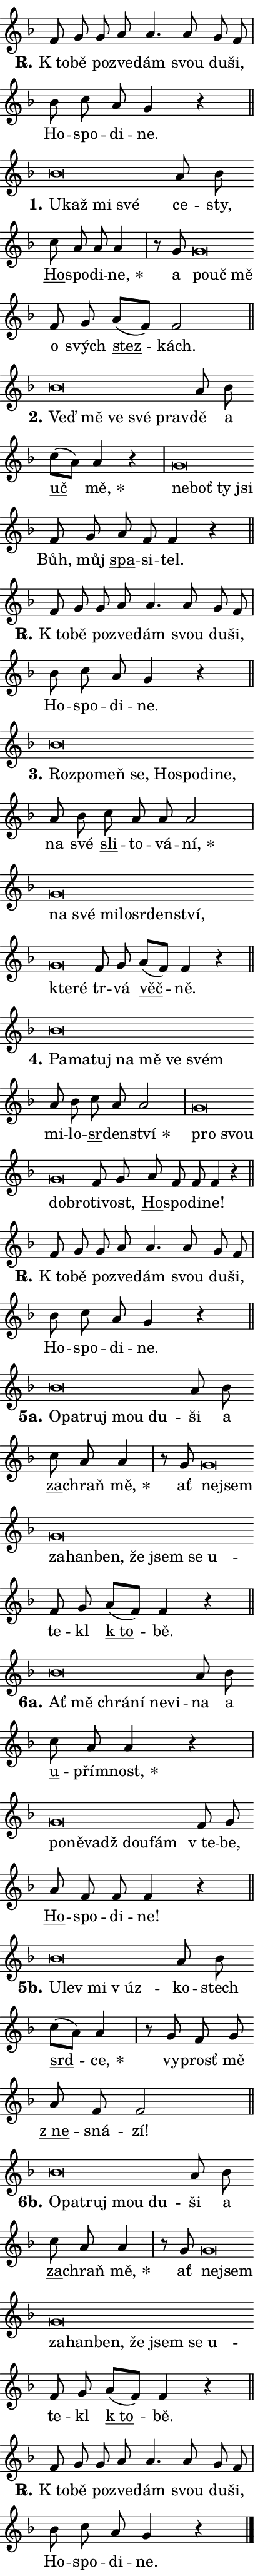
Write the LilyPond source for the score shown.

\version "2.24.0"
\header { tagline = "" }
\paper {
  indent = 0\cm
  top-margin = 0\cm
  right-margin = 0.13\cm % to fit lyric hyphens
  bottom-margin = 0\cm
  left-margin = 0\cm
  paper-width = 7\cm
  page-breaking = #ly:one-page-breaking
  system-system-spacing.basic-distance = #11
  score-system-spacing.basic-distance = #11
  ragged-last = ##f
}


%% Author: Thomas Morley
%% https://lists.gnu.org/archive/html/lilypond-user/2020-05/msg00002.html
#(define (line-position grob)
"Returns position of @var[grob} in current system:
   @code{'start}, if at first time-step
   @code{'end}, if at last time-step
   @code{'middle} otherwise
"
  (let* ((col (ly:item-get-column grob))
         (ln (ly:grob-object col 'left-neighbor))
         (rn (ly:grob-object col 'right-neighbor))
         (col-to-check-left (if (ly:grob? ln) ln col))
         (col-to-check-right (if (ly:grob? rn) rn col))
         (break-dir-left
           (and
             (ly:grob-property col-to-check-left 'non-musical #f)
             (ly:item-break-dir col-to-check-left)))
         (break-dir-right
           (and
             (ly:grob-property col-to-check-right 'non-musical #f)
             (ly:item-break-dir col-to-check-right))))
        (cond ((eqv? 1 break-dir-left) 'start)
              ((eqv? -1 break-dir-right) 'end)
              (else 'middle))))

#(define (tranparent-at-line-position vctor)
  (lambda (grob)
  "Relying on @code{line-position} select the relevant enry from @var{vctor}.
Used to determine transparency,"
    (case (line-position grob)
      ((end) (not (vector-ref vctor 0)))
      ((middle) (not (vector-ref vctor 1)))
      ((start) (not (vector-ref vctor 2))))))

noteHeadBreakVisibility =
#(define-music-function (break-visibility)(vector?)
"Makes @code{NoteHead}s transparent relying on @var{break-visibility}"
#{
  \override NoteHead.transparent =
    #(tranparent-at-line-position break-visibility)
#})

#(define delete-ledgers-for-transparent-note-heads
  (lambda (grob)
    "Reads whether a @code{NoteHead} is transparent.
If so this @code{NoteHead} is removed from @code{'note-heads} from
@var{grob}, which is supposed to be @code{LedgerLineSpanner}.
As a result ledgers are not printed for this @code{NoteHead}"
    (let* ((nhds-array (ly:grob-object grob 'note-heads))
           (nhds-list
             (if (ly:grob-array? nhds-array)
                 (ly:grob-array->list nhds-array)
                 '()))
           ;; Relies on the transparent-property being done before
           ;; Staff.LedgerLineSpanner.after-line-breaking is executed.
           ;; This is fragile ...
           (to-keep
             (remove
               (lambda (nhd)
                 (ly:grob-property nhd 'transparent #f))
               nhds-list)))
      ;; TODO find a better method to iterate over grob-arrays, similiar
      ;; to filter/remove etc for lists
      ;; For now rebuilt from scratch
      (set! (ly:grob-object grob 'note-heads)  '())
      (for-each
        (lambda (nhd)
          (ly:pointer-group-interface::add-grob grob 'note-heads nhd))
        to-keep))))

squashNotes = {
  \override NoteHead.X-extent = #'(-0.2 . 0.2)
  \override NoteHead.Y-extent = #'(-0.75 . 0)
  \override NoteHead.stencil =
    #(lambda (grob)
       (let ((pos (ly:grob-property grob 'staff-position)))
         (begin
           (if (< pos -7) (display "ERROR: Lower brevis then expected\n") (display ""))
           (if (<= pos -6) ly:text-interface::print ly:note-head::print))))
}
unSquashNotes = {
  \revert NoteHead.X-extent
  \revert NoteHead.Y-extent
  \revert NoteHead.stencil
}

hideNotes = \noteHeadBreakVisibility #begin-of-line-visible
unHideNotes = \noteHeadBreakVisibility #all-visible

% work-around for resetting accidentals
% https://lilypond.org/doc/v2.23/Documentation/notation/displaying-rhythms#unmetered-music
cadenzaMeasure = {
  \cadenzaOff
  \partial 1024 s1024
  \cadenzaOn
}

#(define-markup-command (accent layout props text) (markup?)
  "Underline accented syllable"
  (interpret-markup layout props
    #{\markup \override #'(offset . 4.3) \underline { #text }#}))

responsum = \markup \concat {
  "R" \hspace #-1.05 \path #0.1 #'((moveto 0 0.07) (lineto 0.9 0.8)) \hspace #0.05 "."
}

spaceSize = #0.6828661417322834 % exact space size for TeX Gyre Schola

\layout {
  \context {
    \Staff
    \remove "Time_signature_engraver"
    \override LedgerLineSpanner.after-line-breaking = #delete-ledgers-for-transparent-note-heads
  }
  \context {
    \Lyrics {
      \override LyricSpace.minimum-distance = \spaceSize
      \override LyricText.font-name = #"TeX Gyre Schola"
      \override LyricText.font-size = 1
      \override StanzaNumber.font-name = #"TeX Gyre Schola Bold"
      \override StanzaNumber.font-size = 1
    }
  }
  \context {
    \Score 
    \override NoteHead.text =
      #(lambda (grob) 
        (let ((pos (ly:grob-property grob 'staff-position)))
          #{\markup {
            \combine
              \halign #-0.55 \raise #(if (= pos -6) 0 0.5) \override #'(thickness . 2) \draw-line #'(3.2 . 0)
              \musicglyph "noteheads.sM1"
          }#}))
  }
}

% magnetic-lyrics.ily
%
%   written by
%     Jean Abou Samra <jean@abou-samra.fr>
%     Werner Lemberg <wl@gnu.org>
%
%   adapted by
%     Jiri Hon <jiri.hon@gmail.com>
%
% Version 2022-Apr-15

% https://www.mail-archive.com/lilypond-user@gnu.org/msg149350.html

#(define (Left_hyphen_pointer_engraver context)
   "Collect syllable-hyphen-syllable occurrences in lyrics and store
them in properties.  This engraver only looks to the left.  For
example, if the lyrics input is @code{foo -- bar}, it does the
following.

@itemize @bullet
@item
Set the @code{text} property of the @code{LyricHyphen} grob between
@q{foo} and @q{bar} to @code{foo}.

@item
Set the @code{left-hyphen} property of the @code{LyricText} grob with
text @q{foo} to the @code{LyricHyphen} grob between @q{foo} and
@q{bar}.
@end itemize

Use this auxiliary engraver in combination with the
@code{lyric-@/text::@/apply-@/magnetic-@/offset!} hook."
   (let ((hyphen #f)
         (text #f))
     (make-engraver
      (acknowledgers
       ((lyric-syllable-interface engraver grob source-engraver)
        (set! text grob)))
      (end-acknowledgers
       ((lyric-hyphen-interface engraver grob source-engraver)
        ;(when (not (grob::has-interface grob 'lyric-space-interface))
          (set! hyphen grob)));)
      ((stop-translation-timestep engraver)
       (when (and text hyphen)
         (ly:grob-set-object! text 'left-hyphen hyphen))
       (set! text #f)
       (set! hyphen #f)))))

#(define (lyric-text::apply-magnetic-offset! grob)
   "If the space between two syllables is less than the value in
property @code{LyricText@/.details@/.squash-threshold}, move the right
syllable to the left so that it gets concatenated with the left
syllable.

Use this function as a hook for
@code{LyricText@/.after-@/line-@/breaking} if the
@code{Left_@/hyphen_@/pointer_@/engraver} is active."
   (let ((hyphen (ly:grob-object grob 'left-hyphen #f)))
     (when hyphen
       (let ((left-text (ly:spanner-bound hyphen LEFT)))
         (when (grob::has-interface left-text 'lyric-syllable-interface)
           (let* ((common (ly:grob-common-refpoint grob left-text X))
                  (this-x-ext (ly:grob-extent grob common X))
                  (left-x-ext
                   (begin
                     ;; Trigger magnetism for left-text.
                     (ly:grob-property left-text 'after-line-breaking)
                     (ly:grob-extent left-text common X)))
                  ;; `delta` is the gap width between two syllables.
                  (delta (- (interval-start this-x-ext)
                            (interval-end left-x-ext)))
                  (details (ly:grob-property grob 'details))
                  (threshold (assoc-get 'squash-threshold details 0.2)))
             (when (< delta threshold)
               (let* (;; We have to manipulate the input text so that
                      ;; ligatures crossing syllable boundaries are not
                      ;; disabled.  For languages based on the Latin
                      ;; script this is essentially a beautification.
                      ;; However, for non-Western scripts it can be a
                      ;; necessity.
                      (lt (ly:grob-property left-text 'text))
                      (rt (ly:grob-property grob 'text))
                      (is-space (grob::has-interface hyphen 'lyric-space-interface))
                      (space (if is-space " " ""))
                      (extra-delta (if is-space spaceSize 0))
                      ;; Append new syllable.
                      (ltrt-space (if (and (string? lt) (string? rt))
                                (string-append lt space rt)
                                (make-concat-markup (list lt space rt))))
                      ;; Right-align `ltrt` to the right side.
                      (ltrt-space-markup (grob-interpret-markup
                               grob
                               (make-translate-markup
                                (cons (interval-length this-x-ext) 0)
                                (make-right-align-markup ltrt-space)))))
                 (begin
                   ;; Don't print `left-text`.
                   (ly:grob-set-property! left-text 'stencil #f)
                   ;; Set text and stencil (which holds all collected
                   ;; syllables so far) and shift it to the left.
                   (ly:grob-set-property! grob 'text ltrt-space)
                   (ly:grob-set-property! grob 'stencil ltrt-space-markup)
                   (ly:grob-translate-axis! grob (- (- delta extra-delta)) X))))))))))


#(define (lyric-hyphen::displace-bounds-first grob)
   ;; Make very sure this callback isn't triggered too early.
   (let ((left (ly:spanner-bound grob LEFT))
         (right (ly:spanner-bound grob RIGHT)))
     (ly:grob-property left 'after-line-breaking)
     (ly:grob-property right 'after-line-breaking)
     (ly:lyric-hyphen::print grob)))

squashThreshold = #0.4

\layout {
  \context {
    \Lyrics
    \consists #Left_hyphen_pointer_engraver
    \override LyricText.after-line-breaking =
      #lyric-text::apply-magnetic-offset!
    \override LyricHyphen.stencil = #lyric-hyphen::displace-bounds-first
    \override LyricText.details.squash-threshold = \squashThreshold
    \override LyricHyphen.minimum-distance = 0
    \override LyricHyphen.minimum-length = \squashThreshold
  }
}

squashText = \override LyricText.details.squash-threshold = 9999
unSquashText = \override LyricText.details.squash-threshold = \squashThreshold

leftText = \override LyricText.self-alignment-X = #LEFT
unLeftText = \revert LyricText.self-alignment-X

starOffset = #(lambda (grob) 
                (let ((x_offset (ly:self-alignment-interface::aligned-on-x-parent grob)))
                  (if (= x_offset 0) 0 (+ x_offset 1.2))))

star = #(define-music-function (syllable)(string?)
"Append star separator at the end of a syllable"
#{
  \once \override LyricText.X-offset = #starOffset
  \lyricmode { \markup {
    #syllable
    \override #'((font-name . "TeX Gyre Schola Bold")) \hspace #0.2 \lower #0.65 \larger "*"
  } }
#})

starAccent = #(define-music-function (syllable)(string?)
"Append star separator at the end of a syllable and make accent"
#{
  \once \override LyricText.X-offset = #starOffset
  \lyricmode { \markup {
    \accent #syllable
    \override #'((font-name . "TeX Gyre Schola Bold")) \hspace #0.2 \lower #0.65 \larger "*"
  } }
#})

breath = #(define-music-function (syllable)(string?)
"Append breathing indicator at the end of a syllable"
#{
  \lyricmode { \markup { #syllable "+" } }
#})

optionalBreath = #(define-music-function (syllable)(string?)
"Append optional breathing indicator at the end of a syllable"
#{
  \lyricmode { \markup { #syllable "(+)" } }
#})


\score {
    <<
        \new Voice = "melody" { \cadenzaOn \key f \major \relative { f'8 g \bar "" g a a4. \bar "" a8 g f \cadenzaMeasure \bar "|" bes c a g4 r \cadenzaMeasure \bar "||" \break } }
        \new Lyrics \lyricsto "melody" { \lyricmode { \set stanza = \responsum
"K to" -- bě po -- zve -- dám svou du -- ši, Ho -- spo -- di -- ne. } }
    >>
    \layout {}
}

\score {
    <<
        \new Voice = "melody" { \cadenzaOn \key f \major \relative { \squashNotes bes'\breve*1/16 \hideNotes \breve*1/16 \bar "" \breve*1/16 \breve*1/16 \bar "" \unHideNotes \unSquashNotes a8 bes \bar "" c a a a4 \cadenzaMeasure \bar "|" r8 g8 \squashNotes g\breve*1/16 \hideNotes \breve*1/16 \breve*1/16 \bar "" \unHideNotes \unSquashNotes f8 g \bar "" a[( f)] f2 \cadenzaMeasure \bar "||" \break } }
        \new Lyrics \lyricsto "melody" { \lyricmode { \set stanza = "1."
\leftText U -- \squashText kaž mi své \unLeftText \unSquashText ce -- sty, \markup \accent Ho -- spo -- di -- \star ne, a \leftText po -- \squashText uč mě \unLeftText \unSquashText o svých \markup \accent stez -- kách. } }
    >>
    \layout {}
}

\score {
    <<
        \new Voice = "melody" { \cadenzaOn \key f \major \relative { \squashNotes bes'\breve*1/16 \hideNotes \breve*1/16 \bar "" \breve*1/16 \bar "" \breve*1/16 \breve*1/16 \bar "" \unHideNotes \unSquashNotes a8 bes \bar "" c[( a)] a4 r \cadenzaMeasure \bar "|" \squashNotes g\breve*1/16 \hideNotes \breve*1/16 \bar "" \breve*1/16 \breve*1/16 \bar "" \unHideNotes \unSquashNotes f8 g \bar "" a f f4 r \cadenzaMeasure \bar "||" \break } }
        \new Lyrics \lyricsto "melody" { \lyricmode { \set stanza = "2."
\leftText Veď \squashText mě ve své prav -- \unLeftText \unSquashText dě a \markup \accent uč \star mě, \leftText ne -- \squashText boť ty jsi \unLeftText \unSquashText Bůh, můj \markup \accent spa -- si -- tel. } }
    >>
    \layout {}
}

\score {
    <<
        \new Voice = "melody" { \cadenzaOn \key f \major \relative { f'8 g \bar "" g a a4. \bar "" a8 g f \cadenzaMeasure \bar "|" bes c a g4 r \cadenzaMeasure \bar "||" \break } }
        \new Lyrics \lyricsto "melody" { \lyricmode { \set stanza = \responsum
"K to" -- bě po -- zve -- dám svou du -- ši, Ho -- spo -- di -- ne. } }
    >>
    \layout {}
}

\score {
    <<
        \new Voice = "melody" { \cadenzaOn \key f \major \relative { \squashNotes bes'\breve*1/16 \hideNotes \breve*1/16 \bar "" \breve*1/16 \bar "" \breve*1/16 \bar "" \breve*1/16 \bar "" \breve*1/16 \bar "" \breve*1/16 \breve*1/16 \bar "" \unHideNotes \unSquashNotes a8 bes \bar "" c a a a2 \cadenzaMeasure \bar "|" \squashNotes g\breve*1/16 \hideNotes \breve*1/16 \bar "" \breve*1/16 \bar "" \breve*1/16 \bar "" \breve*1/16 \bar "" \breve*1/16 \bar "" \breve*1/16 \bar "" \breve*1/16 \breve*1/16 \bar "" \unHideNotes \unSquashNotes f8 g \bar "" a[( f)] f4 r \cadenzaMeasure \bar "||" \break } }
        \new Lyrics \lyricsto "melody" { \lyricmode { \set stanza = "3."
\leftText Roz -- \squashText po -- meň se, Ho -- spo -- di -- ne, \unLeftText \unSquashText na své \markup \accent sli -- to -- vá -- \star ní, \leftText na \squashText své mi -- lo -- sr -- den -- ství, kte -- ré \unLeftText \unSquashText tr -- vá \markup \accent věč -- ně. } }
    >>
    \layout {}
}

\score {
    <<
        \new Voice = "melody" { \cadenzaOn \key f \major \relative { \squashNotes bes'\breve*1/16 \hideNotes \breve*1/16 \bar "" \breve*1/16 \bar "" \breve*1/16 \bar "" \breve*1/16 \bar "" \breve*1/16 \breve*1/16 \bar "" \unHideNotes \unSquashNotes a8 bes \bar "" c a a2 \cadenzaMeasure \bar "|" \squashNotes g\breve*1/16 \hideNotes \breve*1/16 \bar "" \breve*1/16 \breve*1/16 \bar "" \unHideNotes \unSquashNotes f8 g \bar "" a f f f4 r \cadenzaMeasure \bar "||" \break } }
        \new Lyrics \lyricsto "melody" { \lyricmode { \set stanza = "4."
\leftText Pa -- \squashText ma -- tuj na mě ve svém \unLeftText \unSquashText mi -- lo -- \markup \accent sr -- den -- \star ství \leftText pro \squashText svou dob -- ro -- \unLeftText \unSquashText ti -- vost, \markup \accent Ho -- spo -- di -- ne! } }
    >>
    \layout {}
}

\score {
    <<
        \new Voice = "melody" { \cadenzaOn \key f \major \relative { f'8 g \bar "" g a a4. \bar "" a8 g f \cadenzaMeasure \bar "|" bes c a g4 r \cadenzaMeasure \bar "||" \break } }
        \new Lyrics \lyricsto "melody" { \lyricmode { \set stanza = \responsum
"K to" -- bě po -- zve -- dám svou du -- ši, Ho -- spo -- di -- ne. } }
    >>
    \layout {}
}

\score {
    <<
        \new Voice = "melody" { \cadenzaOn \key f \major \relative { \squashNotes bes'\breve*1/16 \hideNotes \breve*1/16 \bar "" \breve*1/16 \bar "" \breve*1/16 \breve*1/16 \bar "" \unHideNotes \unSquashNotes a8 bes \bar "" c a a4 \cadenzaMeasure \bar "|" r8 g \squashNotes g\breve*1/16 \hideNotes \breve*1/16 \bar "" \breve*1/16 \bar "" \breve*1/16 \bar "" \breve*1/16 \bar "" \breve*1/16 \bar "" \breve*1/16 \bar "" \breve*1/16 \breve*1/16 \bar "" \unHideNotes \unSquashNotes f8 g \bar "" a[( f)] f4 r \cadenzaMeasure \bar "||" \break } }
        \new Lyrics \lyricsto "melody" { \lyricmode { \set stanza = "5a."
\leftText O -- \squashText pa -- truj mou du -- \unLeftText \unSquashText ši a \markup \accent za -- chraň \star mě, ať \leftText nej -- \squashText sem za -- han -- ben, že jsem se u -- \unLeftText \unSquashText te -- kl \markup \accent "k to" -- bě. } }
    >>
    \layout {}
}

\score {
    <<
        \new Voice = "melody" { \cadenzaOn \key f \major \relative { \squashNotes bes'\breve*1/16 \hideNotes \breve*1/16 \bar "" \breve*1/16 \bar "" \breve*1/16 \bar "" \breve*1/16 \breve*1/16 \bar "" \unHideNotes \unSquashNotes a8 bes \bar "" c a a4 r \cadenzaMeasure \bar "|" \squashNotes g\breve*1/16 \hideNotes \breve*1/16 \bar "" \breve*1/16 \bar "" \breve*1/16 \breve*1/16 \bar "" \unHideNotes \unSquashNotes f8 g \bar "" a f f f4 r \cadenzaMeasure \bar "||" \break } }
        \new Lyrics \lyricsto "melody" { \lyricmode { \set stanza = "6a."
\leftText Ať \squashText mě chrá -- ní ne -- vi -- \unLeftText \unSquashText na a \markup \accent u -- přím -- \star nost, \leftText po -- \squashText ně -- vadž dou -- fám \unLeftText \unSquashText "v te" -- be, \markup \accent Ho -- spo -- di -- ne! } }
    >>
    \layout {}
}

\score {
    <<
        \new Voice = "melody" { \cadenzaOn \key f \major \relative { \squashNotes bes'\breve*1/16 \hideNotes \breve*1/16 \bar "" \breve*1/16 \breve*1/16 \bar "" \unHideNotes \unSquashNotes a8 bes \bar "" c[( a)] a4 \cadenzaMeasure \bar "|" r8 g f8 g \bar "" a f f2 \cadenzaMeasure \bar "||" \break } }
        \new Lyrics \lyricsto "melody" { \lyricmode { \set stanza = "5b."
\leftText U -- \squashText lev mi "v úz" -- \unLeftText \unSquashText ko -- stech \markup \accent srd -- \star ce, vy -- prosť mě \markup \accent "z ne" -- sná -- zí! } }
    >>
    \layout {}
}

\score {
    <<
        \new Voice = "melody" { \cadenzaOn \key f \major \relative { \squashNotes bes'\breve*1/16 \hideNotes \breve*1/16 \bar "" \breve*1/16 \bar "" \breve*1/16 \breve*1/16 \bar "" \unHideNotes \unSquashNotes a8 bes \bar "" c a a4 \cadenzaMeasure \bar "|" r8 g8 \squashNotes g\breve*1/16 \hideNotes \breve*1/16 \bar "" \breve*1/16 \bar "" \breve*1/16 \bar "" \breve*1/16 \bar "" \breve*1/16 \bar "" \breve*1/16 \bar "" \breve*1/16 \breve*1/16 \bar "" \unHideNotes \unSquashNotes f8 g \bar "" a[( f)] f4 r \cadenzaMeasure \bar "||" \break } }
        \new Lyrics \lyricsto "melody" { \lyricmode { \set stanza = "6b."
\leftText O -- \squashText pa -- truj mou du -- \unLeftText \unSquashText ši a \markup \accent za -- chraň \star mě, ať \leftText nej -- \squashText sem za -- han -- ben, že jsem se u -- \unLeftText \unSquashText te -- kl \markup \accent "k to" -- bě. } }
    >>
    \layout {}
}

\score {
    <<
        \new Voice = "melody" { \cadenzaOn \key f \major \relative { f'8 g \bar "" g a a4. \bar "" a8 g f \cadenzaMeasure \bar "|" bes c a g4 r \cadenzaMeasure \bar "||" \break } \bar "|." }
        \new Lyrics \lyricsto "melody" { \lyricmode { \set stanza = \responsum
"K to" -- bě po -- zve -- dám svou du -- ši, Ho -- spo -- di -- ne. } }
    >>
    \layout {}
}
